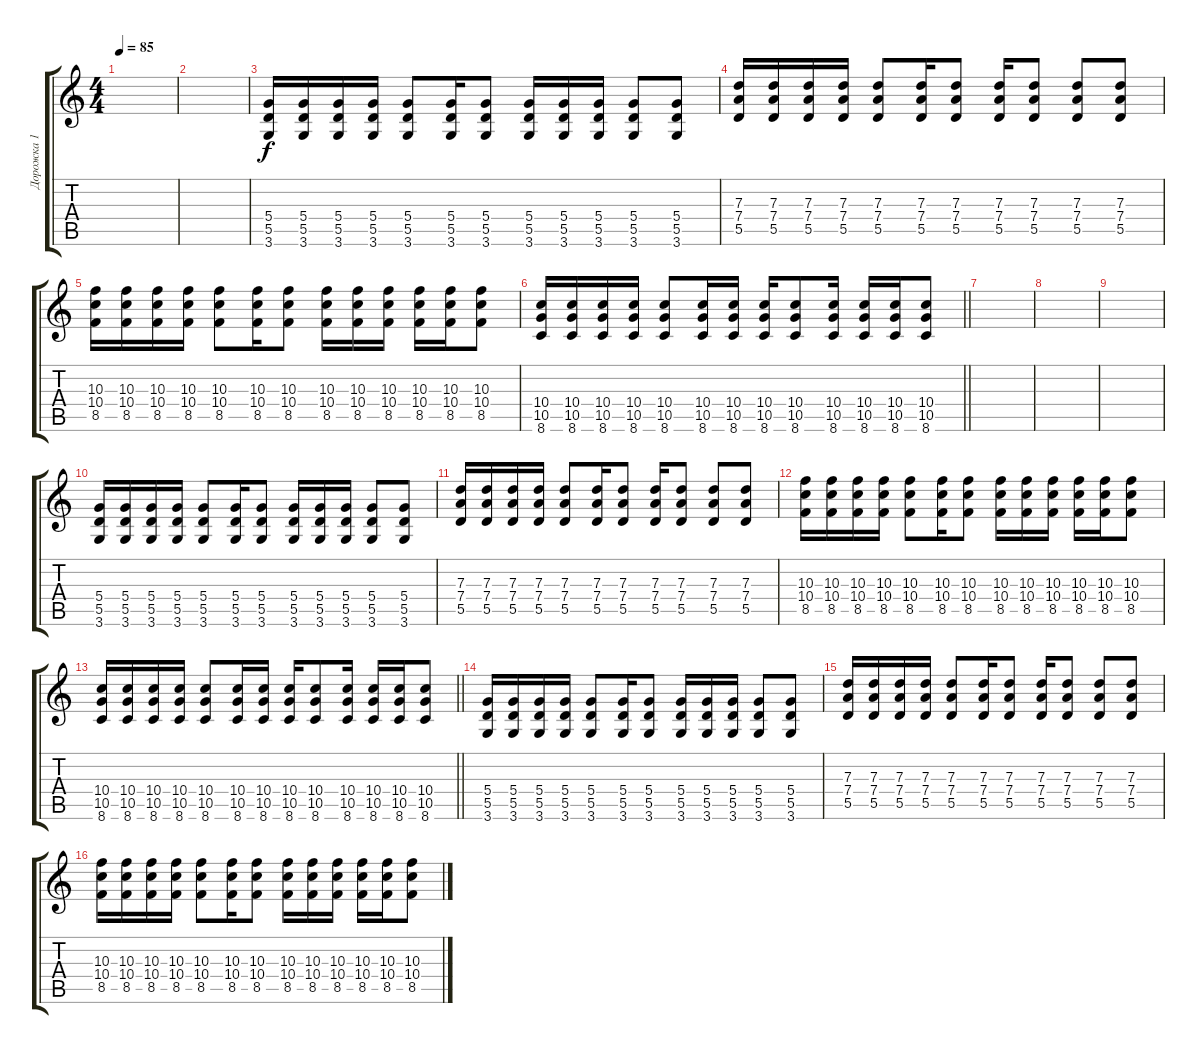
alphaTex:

\track ("Дорожка 1" "Дорожка 1") {instrument distortionguitar}
\staff {score tabs}
\tuning (E4 B3 G3 D3 A2 E2) {hide}
\ts (4 4)
\tempo 85
\clef g2
\ks c
|
|
(5.4 5.5 3.6).16 (5.4 5.5 3.6).16 (5.4 5.5 3.6).16 (5.4 5.5 3.6).16 (5.4 5.5 3.6).8 (5.4 5.5 3.6).16 (5.4 5.5 3.6).8 (5.4 5.5 3.6).16 (5.4 5.5 3.6).16 (5.4 5.5 3.6).16 (5.4 5.5 3.6).8 (5.4 5.5 3.6).8 |
(7.3 7.4 5.5).16 (7.3 7.4 5.5).16 (7.3 7.4 5.5).16 (7.3 7.4 5.5).16 (7.3 7.4 5.5).8 (7.3 7.4 5.5).16 (7.3 7.4 5.5).8 (7.3 7.4 5.5).16 (7.3 7.4 5.5).8 (7.3 7.4 5.5).8 (7.3 7.4 5.5).8 |
(10.3 10.4 8.5).16 (10.3 10.4 8.5).16 (10.3 10.4 8.5).16 (10.3 10.4 8.5).16 (10.3 10.4 8.5).8 (10.3 10.4 8.5).16 (10.3 10.4 8.5).8 (10.3 10.4 8.5).16 (10.3 10.4 8.5).16 (10.3 10.4 8.5).16 (10.3 10.4 8.5).16 (10.3 10.4 8.5).16 (10.3 10.4 8.5).8 |
\barLineRight lightlight
(10.4 10.5 8.6).16 (10.4 10.5 8.6).16 (10.4 10.5 8.6).16 (10.4 10.5 8.6).16 (10.4 10.5 8.6).8 (10.4 10.5 8.6).16 (10.4 10.5 8.6).16 (10.4 10.5 8.6).16 (10.4 10.5 8.6).8 (10.4 10.5 8.6).16 (10.4 10.5 8.6).16 (10.4 10.5 8.6).16 (10.4 10.5 8.6).8 |
|
|
|
(5.4 5.5 3.6).16 (5.4 5.5 3.6).16 (5.4 5.5 3.6).16 (5.4 5.5 3.6).16 (5.4 5.5 3.6).8 (5.4 5.5 3.6).16 (5.4 5.5 3.6).8 (5.4 5.5 3.6).16 (5.4 5.5 3.6).16 (5.4 5.5 3.6).16 (5.4 5.5 3.6).8 (5.4 5.5 3.6).8 |
(7.3 7.4 5.5).16 (7.3 7.4 5.5).16 (7.3 7.4 5.5).16 (7.3 7.4 5.5).16 (7.3 7.4 5.5).8 (7.3 7.4 5.5).16 (7.3 7.4 5.5).8 (7.3 7.4 5.5).16 (7.3 7.4 5.5).8 (7.3 7.4 5.5).8 (7.3 7.4 5.5).8 |
(10.3 10.4 8.5).16 (10.3 10.4 8.5).16 (10.3 10.4 8.5).16 (10.3 10.4 8.5).16 (10.3 10.4 8.5).8 (10.3 10.4 8.5).16 (10.3 10.4 8.5).8 (10.3 10.4 8.5).16 (10.3 10.4 8.5).16 (10.3 10.4 8.5).16 (10.3 10.4 8.5).16 (10.3 10.4 8.5).16 (10.3 10.4 8.5).8 |
\barLineRight lightlight
(10.4 10.5 8.6).16 (10.4 10.5 8.6).16 (10.4 10.5 8.6).16 (10.4 10.5 8.6).16 (10.4 10.5 8.6).8 (10.4 10.5 8.6).16 (10.4 10.5 8.6).16 (10.4 10.5 8.6).16 (10.4 10.5 8.6).8 (10.4 10.5 8.6).16 (10.4 10.5 8.6).16 (10.4 10.5 8.6).16 (10.4 10.5 8.6).8 |
(5.4 5.5 3.6).16 (5.4 5.5 3.6).16 (5.4 5.5 3.6).16 (5.4 5.5 3.6).16 (5.4 5.5 3.6).8 (5.4 5.5 3.6).16 (5.4 5.5 3.6).8 (5.4 5.5 3.6).16 (5.4 5.5 3.6).16 (5.4 5.5 3.6).16 (5.4 5.5 3.6).8 (5.4 5.5 3.6).8 |
(7.3 7.4 5.5).16 (7.3 7.4 5.5).16 (7.3 7.4 5.5).16 (7.3 7.4 5.5).16 (7.3 7.4 5.5).8 (7.3 7.4 5.5).16 (7.3 7.4 5.5).8 (7.3 7.4 5.5).16 (7.3 7.4 5.5).8 (7.3 7.4 5.5).8 (7.3 7.4 5.5).8 |
(10.3 10.4 8.5).16 (10.3 10.4 8.5).16 (10.3 10.4 8.5).16 (10.3 10.4 8.5).16 (10.3 10.4 8.5).8 (10.3 10.4 8.5).16 (10.3 10.4 8.5).8 (10.3 10.4 8.5).16 (10.3 10.4 8.5).16 (10.3 10.4 8.5).16 (10.3 10.4 8.5).16 (10.3 10.4 8.5).16 (10.3 10.4 8.5).8
